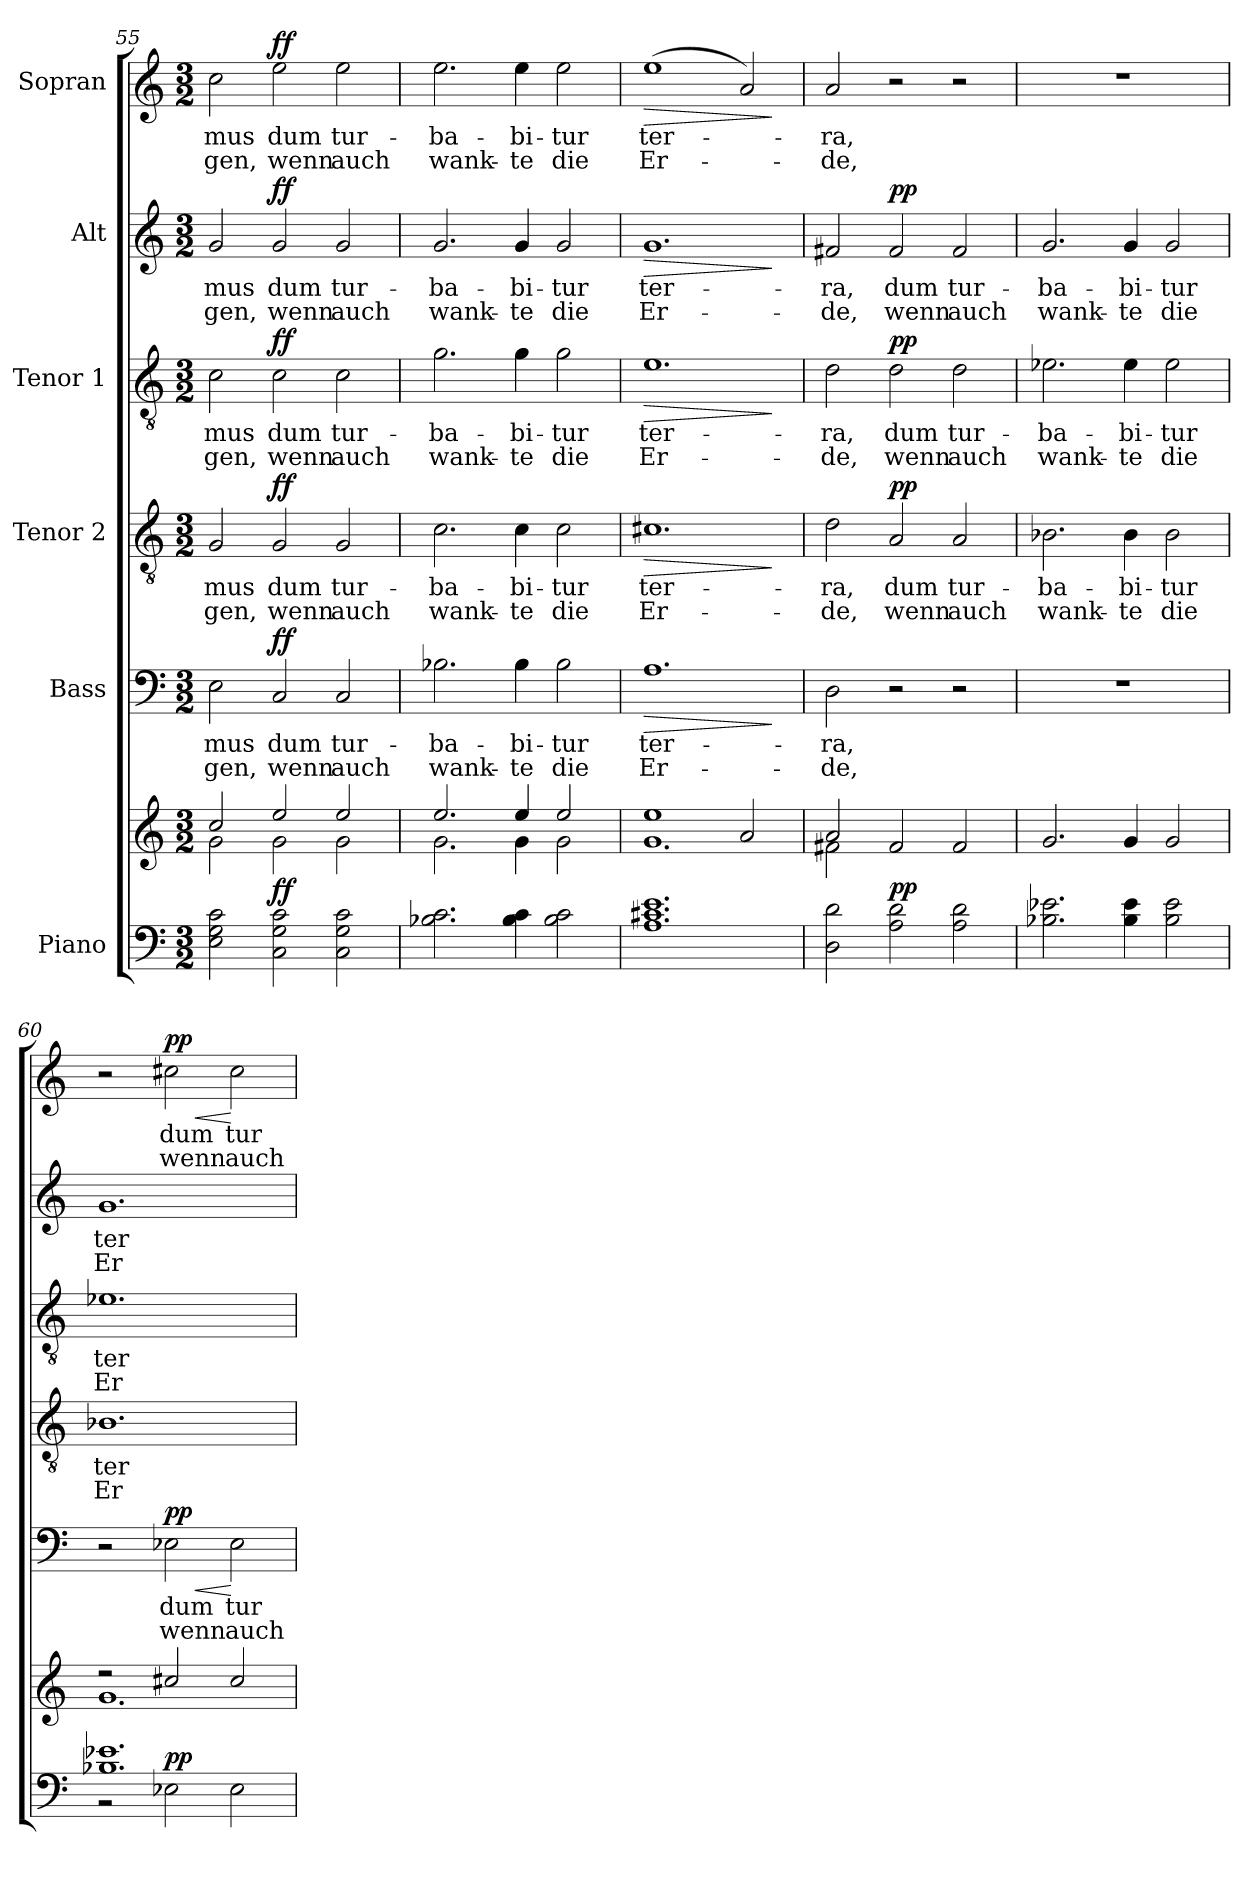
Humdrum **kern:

**kern	**kern	**dynam	**kern	**text	**text	**dynam	**kern	**text	**text	**dynam	**kern	**text	**text	**dynam	**kern	**text	**text	**dynam	**kern	**text	**text	**dynam
*part6	*part6	*part6	*part5	*part5	*part5	*part5	*part4	*part4	*part4	*part4	*part3	*part3	*part3	*part3	*part2	*part2	*part2	*part2	*part1	*part1	*part1	*part1
*staff7	*staff6	*staff6/7	*staff5	*staff5	*staff5	*staff5	*staff4	*staff4	*staff4	*staff4	*staff3	*staff3	*staff3	*staff3	*staff2	*staff2	*staff2	*staff2	*staff1	*staff1	*staff1	*staff1
*I"Piano	*	*	*I"Bass	*	*	*	*I"Tenor 2	*	*	*	*I"Tenor 1	*	*	*	*I"Alt	*	*	*	*I"Sopran	*	*	*
*clefF4	*clefG2	*	*clefF4	*	*	*	*clefGv2	*	*	*	*clefGv2	*	*	*	*clefG2	*	*	*	*clefG2	*	*	*
*k[]	*k[]	*	*k[]	*	*	*	*k[]	*	*	*	*k[]	*	*	*	*k[]	*	*	*	*k[]	*	*	*
*M3/2	*M3/2	*	*M3/2	*	*	*	*M3/2	*	*	*	*M3/2	*	*	*	*M3/2	*	*	*	*M3/2	*	*	*
=55	=55	=55	=55	=55	=55	=55	=55	=55	=55	=55	=55	=55	=55	=55	=55	=55	=55	=55	=55	=55	=55	=55
*	*^	*	*	*	*	*	*	*	*	*	*	*	*	*	*	*	*	*	*	*	*	*
!	!	!	!	!	!LO:LY:b	!LO:LY:b	!	!	!LO:LY:b	!LO:LY:b	!	!	!LO:LY:b	!LO:LY:b	!	!	!LO:LY:b	!LO:LY:b	!	!	!LO:LY:b	!LO:LY:b	!
2E\ 2G\ 2c\	2cc/	2g\	.	2E\	-mus	-gen,	.	2G/	-mus	-gen,	.	2c\	-mus	-gen,	.	2g/	-mus	-gen,	.	2cc\	-mus	-gen,	.
!	!	!	!LO:DY:a=2	!	!LO:LY:b	!LO:LY:b	!LO:DY:a	!	!LO:LY:b	!LO:LY:b	!LO:DY:a	!	!LO:LY:b	!LO:LY:b	!LO:DY:a	!	!LO:LY:b	!LO:LY:b	!LO:DY:a	!	!LO:LY:b	!LO:LY:b	!LO:DY:a
2C\ 2G\ 2c\	2ee/	2g\	ff	2C/	dum	wenn	ff	2G/	dum	wenn	ff	2c\	dum	wenn	ff	2g/	dum	wenn	ff	2ee\	dum	wenn	ff
!	!	!	!	!	!LO:LY:b	!LO:LY:b	!	!	!LO:LY:b	!LO:LY:b	!	!	!LO:LY:b	!LO:LY:b	!	!	!LO:LY:b	!LO:LY:b	!	!	!LO:LY:b	!LO:LY:b	!
2C\ 2G\ 2c\	2ee/	2g\	.	2C/	tur-	auch	.	2G/	tur-	auch	.	2c\	tur-	auch	.	2g/	tur-	auch	.	2ee\	tur-	auch	.
=56	=56	=56	=56	=56	=56	=56	=56	=56	=56	=56	=56	=56	=56	=56	=56	=56	=56	=56	=56	=56	=56	=56	=56
!	!	!	!	!	!LO:LY:b	!LO:LY:b	!	!	!LO:LY:b	!LO:LY:b	!	!	!LO:LY:b	!LO:LY:b	!	!	!LO:LY:b	!LO:LY:b	!	!	!LO:LY:b	!LO:LY:b	!
2.B-X\ 2.c\	2.ee/	2.g\	.	2.B-X\	-ba-	wank-	.	2.c\	-ba-	wank-	.	2.g\	-ba-	wank-	.	2.g/	-ba-	wank-	.	2.ee\	-ba-	wank-	.
!	!	!	!	!	!LO:LY:b	!LO:LY:b	!	!	!LO:LY:b	!LO:LY:b	!	!	!LO:LY:b	!LO:LY:b	!	!	!LO:LY:b	!LO:LY:b	!	!	!LO:LY:b	!LO:LY:b	!
4B-\ 4c\	4ee/	4g\	.	4B-\	-bi-	-te	.	4c\	-bi-	-te	.	4g\	-bi-	-te	.	4g/	-bi-	-te	.	4ee\	-bi-	-te	.
!	!	!	!	!	!LO:LY:b	!LO:LY:b	!	!	!LO:LY:b	!LO:LY:b	!	!	!LO:LY:b	!LO:LY:b	!	!	!LO:LY:b	!LO:LY:b	!	!	!LO:LY:b	!LO:LY:b	!
2B-\ 2c\	2ee/	2g\	.	2B-\	-tur	die	.	2c\	-tur	die	.	2g\	-tur	die	.	2g/	-tur	die	.	2ee\	-tur	die	.
!!LO:PB:g=z
=57	=57	=57	=57	=57	=57	=57	=57	=57	=57	=57	=57	=57	=57	=57	=57	=57	=57	=57	=57	=57	=57	=57	=57
!	!	!	!	!	!LO:LY:b	!LO:LY:b	!LO:HP:b	!	!LO:LY:b	!LO:LY:b	!LO:HP:b	!	!LO:LY:b	!LO:LY:b	!LO:HP:b	!	!LO:LY:b	!LO:LY:b	!LO:HP:b	!	!LO:LY:b	!LO:LY:b	!LO:HP:b
1.A 1.c#X 1.e	1ee	1.g	.	1.A	ter-	Er-	>	1.c#X	ter-	Er-	>	1.e	ter-	Er-	>	1.g	ter-	Er-	>	(1ee	ter-	Er-	>
.	2a/	.	.	.	.	.	.	.	.	.	.	.	.	.	.	.	.	.	.	2a/)	.	.	.
*	*v	*v	*	*	*	*	*	*	*	*	*	*	*	*	*	*	*	*	*	*	*	*	*
.	.	.	.	.	.	]	.	.	.	]	.	.	.	]	.	.	.	]	.	.	.	]
=58	=58	=58	=58	=58	=58	=58	=58	=58	=58	=58	=58	=58	=58	=58	=58	=58	=58	=58	=58	=58	=58	=58
*	*^	*	*	*	*	*	*	*	*	*	*	*	*	*	*	*	*	*	*	*	*	*
!	!	!	!	!	!LO:LY:b	!LO:LY:b	!	!	!LO:LY:b	!LO:LY:b	!	!	!LO:LY:b	!LO:LY:b	!	!	!LO:LY:b	!LO:LY:b	!	!	!LO:LY:b	!LO:LY:b	!
2D\ 2d\	2a/	2f#X\	.	2D\	-ra,	-de,	.	2d\	-ra,	-de,	.	2d\	-ra,	-de,	.	2f#X/	-ra,	-de,	.	2a/	-ra,	-de,	.
!	!	!	!LO:DY:a=2	!	!	!	!	!	!LO:LY:b	!LO:LY:b	!LO:DY:a	!	!LO:LY:b	!LO:LY:b	!LO:DY:a	!	!LO:LY:b	!LO:LY:b	!LO:DY:a	!	!	!	!
2A\ 2d\	2f#/	1ryy	pp	2r	.	.	.	2A/	dum	wenn	pp	2d\	dum	wenn	pp	2f#/	dum	wenn	pp	2r	.	.	.
!	!	!	!	!	!	!	!	!	!LO:LY:b	!LO:LY:b	!	!	!LO:LY:b	!LO:LY:b	!	!	!LO:LY:b	!LO:LY:b	!	!	!	!	!
2A\ 2d\	2f#/	.	.	2r	.	.	.	2A/	tur-	auch	.	2d\	tur-	auch	.	2f#/	tur-	auch	.	2r	.	.	.
*	*v	*v	*	*	*	*	*	*	*	*	*	*	*	*	*	*	*	*	*	*	*	*	*
=59	=59	=59	=59	=59	=59	=59	=59	=59	=59	=59	=59	=59	=59	=59	=59	=59	=59	=59	=59	=59	=59	=59
!	!	!	!	!	!	!	!	!LO:LY:b	!LO:LY:b	!	!	!LO:LY:b	!LO:LY:b	!	!	!LO:LY:b	!LO:LY:b	!	!	!	!	!
2.B-X\ 2.e-X\	2.g/	.	1.r	.	.	.	2.B-X\	-ba-	wank-	.	2.e-X\	-ba-	wank-	.	2.g/	-ba-	wank-	.	1.r	.	.	.
!	!	!	!	!	!	!	!	!LO:LY:b	!LO:LY:b	!	!	!LO:LY:b	!LO:LY:b	!	!	!LO:LY:b	!LO:LY:b	!	!	!	!	!
4B-\ 4e-\	4g/	.	.	.	.	.	4B-\	-bi-	-te	.	4e-\	-bi-	-te	.	4g/	-bi-	-te	.	.	.	.	.
!	!	!	!	!	!	!	!	!LO:LY:b	!LO:LY:b	!	!	!LO:LY:b	!LO:LY:b	!	!	!LO:LY:b	!LO:LY:b	!	!	!	!	!
2B-\ 2e-\	2g/	.	.	.	.	.	2B-\	-tur	die	.	2e-\	-tur	die	.	2g/	-tur	die	.	.	.	.	.
=60	=60	=60	=60	=60	=60	=60	=60	=60	=60	=60	=60	=60	=60	=60	=60	=60	=60	=60	=60	=60	=60	=60
*^	*^	*	*	*	*	*	*	*	*	*	*	*	*	*	*	*	*	*	*	*	*	*
!	!	!	!	!	!	!	!	!	!	!LO:LY:b	!LO:LY:b	!	!	!LO:LY:b	!LO:LY:b	!	!	!LO:LY:b	!LO:LY:b	!	!	!	!	!
1.B-X 1.e-X	2r	2r	1.g	.	2r	.	.	.	1.B-X	ter-	Er-	.	1.e-X	ter-	Er-	.	1.g	ter-	Er-	.	2r	.	.	.
!	!	!	!	!LO:DY:a=2	!	!LO:LY:b	!LO:LY:b	!LO:HP:b	!	!	!	!	!	!	!	!	!	!	!	!	!	!LO:LY:b	!LO:LY:b	!LO:HP:b
!	!	!	!	!	!	!	!	!LO:DY:n=1:a	!	!	!	!	!	!	!	!	!	!	!	!	!	!	!	!LO:DY:n=1:a
.	2E-X\	2cc#X/	.	pp	2E-X\	dum	wenn	< pp	.	.	.	.	.	.	.	.	.	.	.	.	2cc#X\	dum	wenn	< pp
!	!	!	!	!	!	!LO:LY:b	!LO:LY:b	!	!	!	!	!	!	!	!	!	!	!	!	!	!	!LO:LY:b	!LO:LY:b	!
.	2E-\	2cc#/	.	.	2E-\	tur-	auch	[	.	.	.	.	.	.	.	.	.	.	.	.	2cc#\	tur-	auch	[
*v	*v	*	*	*	*	*	*	*	*	*	*	*	*	*	*	*	*	*	*	*	*	*	*	*
*	*v	*v	*	*	*	*	*	*	*	*	*	*	*	*	*	*	*	*	*	*	*	*	*
=	=	=	=	=	=	=	=	=	=	=	=	=	=	=	=	=	=	=	=	=	=	=
*-	*-	*-	*-	*-	*-	*-	*-	*-	*-	*-	*-	*-	*-	*-	*-	*-	*-	*-	*-	*-	*-	*-
